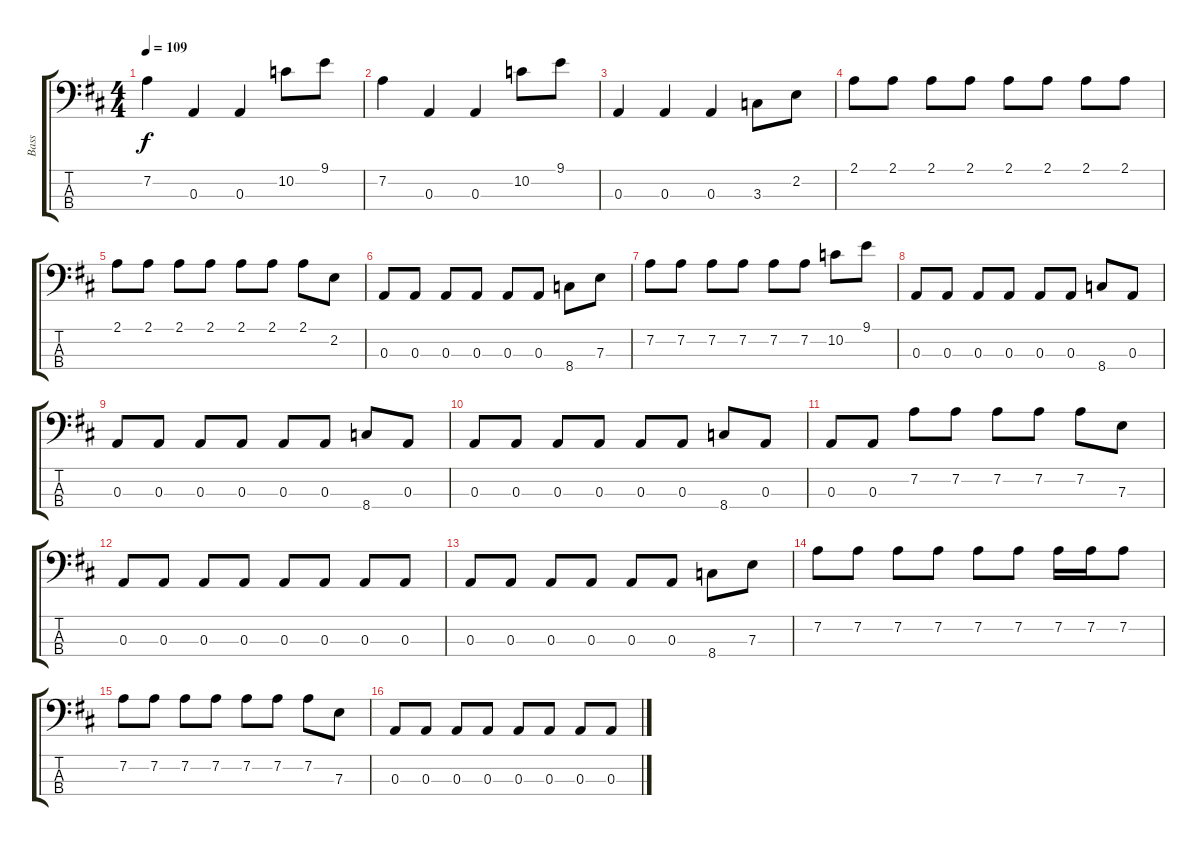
\track ("Bass" "Bass") {instrument electricbasspick}
\staff {score tabs}
\tuning (G2 D2 A1 E1) {hide}
\ts (4 4)
\tempo 109
\clef f4
\ks d
7.2.4{dy f} 0.3.4 0.3.4 10.2.8 9.1.8 |
7.2.4 0.3.4 0.3.4 10.2.8 9.1.8 |
0.3.4 0.3.4 0.3.4 3.3.8 2.2.8 |
2.1.8 2.1.8 2.1.8 2.1.8 2.1.8 2.1.8 2.1.8 2.1.8 |
2.1.8 2.1.8 2.1.8 2.1.8 2.1.8 2.1.8 2.1.8 2.2.8 |
0.3.8 0.3.8 0.3.8 0.3.8 0.3.8 0.3.8 8.4.8 7.3.8 |
7.2.8 7.2.8 7.2.8 7.2.8 7.2.8 7.2.8 10.2.8 9.1.8 |
0.3.8 0.3.8 0.3.8 0.3.8 0.3.8 0.3.8 8.4.8 0.3.8 |
0.3.8 0.3.8 0.3.8 0.3.8 0.3.8 0.3.8 8.4.8 0.3.8 |
0.3.8 0.3.8 0.3.8 0.3.8 0.3.8 0.3.8 8.4.8 0.3.8 |
0.3.8 0.3.8 7.2.8 7.2.8 7.2.8 7.2.8 7.2.8 7.3.8 |
0.3.8 0.3.8 0.3.8 0.3.8 0.3.8 0.3.8 0.3.8 0.3.8 |
0.3.8 0.3.8 0.3.8 0.3.8 0.3.8 0.3.8 8.4.8 7.3.8 |
7.2.8 7.2.8 7.2.8 7.2.8 7.2.8 7.2.8 7.2.16 7.2.16 7.2.8 |
7.2.8 7.2.8 7.2.8 7.2.8 7.2.8 7.2.8 7.2.8 7.3.8 |
0.3.8 0.3.8 0.3.8 0.3.8 0.3.8 0.3.8 0.3.8 0.3.8
